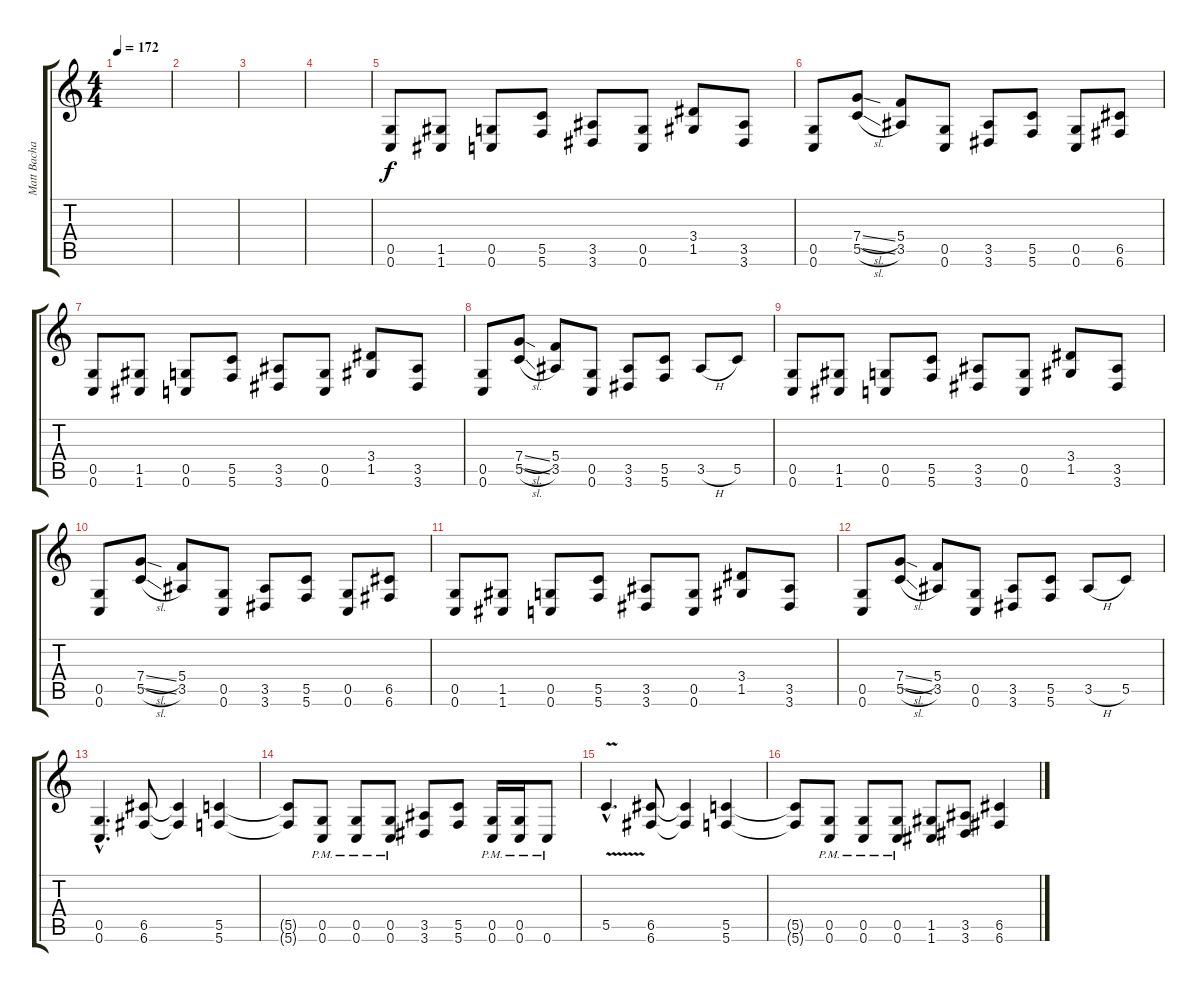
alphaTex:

\track ("Matt Bachand" "Matt Bacha") {instrument distortionguitar}
\staff {score tabs}
\tuning (D4 A3 F3 C3 G2 C2) {hide}
\ts (4 4)
\tempo 172
\clef g2
\ks c
|
|
|
|
(0.5 0.6).8 (1.5 1.6).8 (0.5 0.6).8 (5.5 5.6).8 (3.5 3.6).8 (0.5 0.6).8 (3.4 1.5).8 (3.5 3.6).8 |
(0.5 0.6).8 (7.4{sl} 5.5{sl}).8 (5.4 3.5).8 (0.5 0.6).8 (3.5 3.6).8 (5.5 5.6).8 (0.5 0.6).8 (6.5 6.6).8 |
(0.5 0.6).8 (1.5 1.6).8 (0.5 0.6).8 (5.5 5.6).8 (3.5 3.6).8 (0.5 0.6).8 (3.4 1.5).8 (3.5 3.6).8 |
(0.5 0.6).8 (7.4{sl} 5.5{sl}).8 (5.4 3.5).8 (0.5 0.6).8 (3.5 3.6).8 (5.5 5.6).8 3.5{h}.8 5.5.8 |
(0.5 0.6).8 (1.5 1.6).8 (0.5 0.6).8 (5.5 5.6).8 (3.5 3.6).8 (0.5 0.6).8 (3.4 1.5).8 (3.5 3.6).8 |
(0.5 0.6).8 (7.4{sl} 5.5{sl}).8 (5.4 3.5).8 (0.5 0.6).8 (3.5 3.6).8 (5.5 5.6).8 (0.5 0.6).8 (6.5 6.6).8 |
(0.5 0.6).8 (1.5 1.6).8 (0.5 0.6).8 (5.5 5.6).8 (3.5 3.6).8 (0.5 0.6).8 (3.4 1.5).8 (3.5 3.6).8 |
(0.5 0.6).8 (7.4{sl} 5.5{sl}).8 (5.4 3.5).8 (0.5 0.6).8 (3.5 3.6).8 (5.5 5.6).8 3.5{h}.8 5.5.8 |
(0.5{hac} 0.6{hac}).4{d} (6.5 6.6).8 (6.5{t} 6.6{t}).4 (5.5 5.6).4 |
(5.5{t} 5.6{t}).8 (0.5{pm} 0.6{pm}).8 (0.5{pm} 0.6{pm}).8 (0.5{pm} 0.6{pm}).8 (3.5 3.6).8 (5.5 5.6).8 (0.5{pm} 0.6{pm}).16 (0.5{pm} 0.6{pm}).16 0.6{pm}.8 |
5.5{v hac}.4{d} (6.5 6.6).8 (6.5{t} 6.6{t}).4 (5.5 5.6).4 |
(5.5{t} 5.6{t}).8 (0.5{pm} 0.6{pm}).8 (0.5{pm} 0.6{pm}).8 (0.5{pm} 0.6{pm}).8 (1.5 1.6).8 (3.5 3.6).8 (6.5 6.6).4
